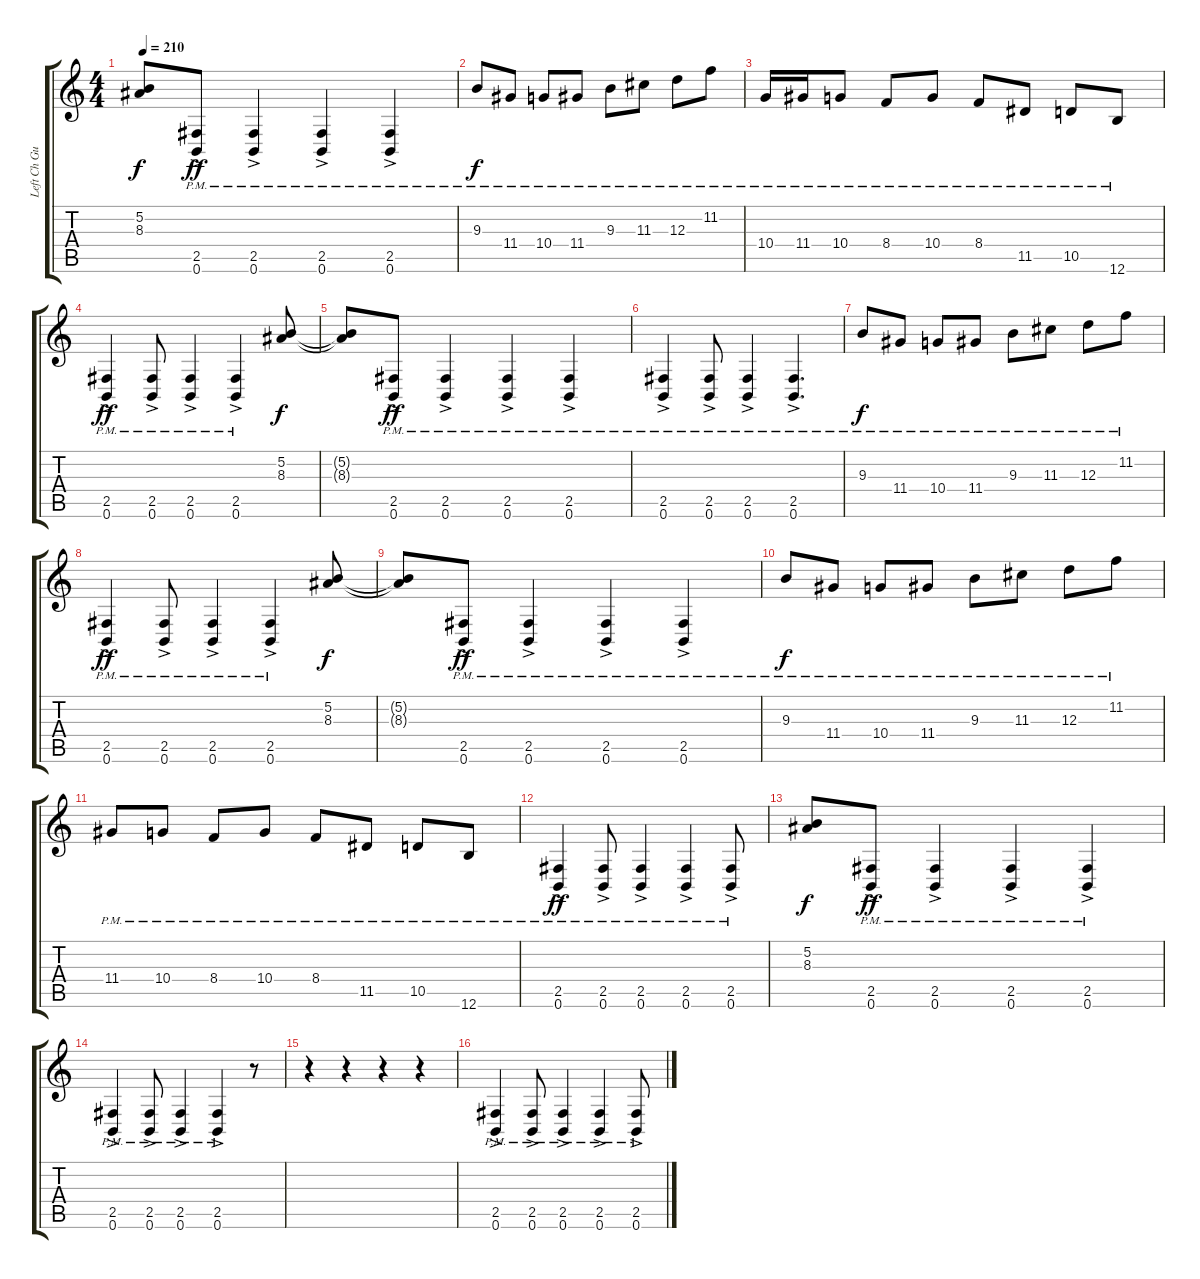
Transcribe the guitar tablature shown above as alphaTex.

\track ("Left Ch Guitar" "Left Ch Gu") {instrument overdrivenguitar}
\staff {score tabs}
\tuning (B3 Gb3 D3 A2 E2 B1) {hide}
\ts (4 4)
\tempo 210
\clef g2
\ks c
(5.2{t} 8.3{t}).8{dy f} (2.5{ac pm} 0.6{ac pm}).8{dy ff} (2.5{ac pm} 0.6{ac pm}).4 (2.5{ac pm} 0.6{ac pm}).4 (2.5{ac pm} 0.6{ac pm}).4 |
9.3{pm}.8{dy f} 11.4{pm}.8 10.4{pm}.8 11.4{pm}.8 9.3{pm}.8 11.3{pm}.8 12.3{pm}.8 11.2{pm}.8 |
10.4{pm}.16 11.4{pm}.16 10.4{pm}.8 8.4{pm}.8 10.4{pm}.8 8.4{pm}.8 11.5{pm}.8 10.5{pm}.8 12.6{pm}.8 |
(2.5{ac pm} 0.6{ac pm}).4{dy ff} (2.5{ac pm} 0.6{ac pm}).8 (2.5{ac pm} 0.6{ac pm}).4 (2.5{ac pm} 0.6{ac pm}).4 (5.2 8.3).8{dy f} |
(5.2{t} 8.3{t}).8 (2.5{ac pm} 0.6{ac pm}).8{dy ff} (2.5{ac pm} 0.6{ac pm}).4 (2.5{ac pm} 0.6{ac pm}).4 (2.5{ac pm} 0.6{ac pm}).4 |
(2.5{ac pm} 0.6{ac pm}).4 (2.5{ac pm} 0.6{ac pm}).8 (2.5{ac pm} 0.6{ac pm}).4 (2.5{ac pm} 0.6{ac pm}).4{d} |
9.3{pm}.8{dy f} 11.4{pm}.8 10.4{pm}.8 11.4{pm}.8 9.3{pm}.8 11.3{pm}.8 12.3{pm}.8 11.2{pm}.8 |
(2.5{ac pm} 0.6{ac pm}).4{dy ff} (2.5{ac pm} 0.6{ac pm}).8 (2.5{ac pm} 0.6{ac pm}).4 (2.5{ac pm} 0.6{ac pm}).4 (5.2 8.3).8{dy f} |
(5.2{t} 8.3{t}).8 (2.5{ac pm} 0.6{ac pm}).8{dy ff} (2.5{ac pm} 0.6{ac pm}).4 (2.5{ac pm} 0.6{ac pm}).4 (2.5{ac pm} 0.6{ac pm}).4 |
9.3{pm}.8{dy f} 11.4{pm}.8 10.4{pm}.8 11.4{pm}.8 9.3{pm}.8 11.3{pm}.8 12.3{pm}.8 11.2{pm}.8 |
11.4{pm}.8 10.4{pm}.8 8.4{pm}.8 10.4{pm}.8 8.4{pm}.8 11.5{pm}.8 10.5{pm}.8 12.6{pm}.8 |
(2.5{ac pm} 0.6{ac pm}).4{dy ff} (2.5{ac pm} 0.6{ac pm}).8 (2.5{ac pm} 0.6{ac pm}).4 (2.5{ac pm} 0.6{ac pm}).4 (2.5{ac pm} 0.6{ac pm}).8 |
(5.2 8.3).8{dy f} (2.5{ac pm} 0.6{ac pm}).8{dy ff} (2.5{ac pm} 0.6{ac pm}).4 (2.5{ac pm} 0.6{ac pm}).4 (2.5{ac pm} 0.6{ac pm}).4 |
(2.5{ac pm} 0.6{ac pm}).4 (2.5{ac pm} 0.6{ac pm}).8 (2.5{ac pm} 0.6{ac pm}).4 (2.5{ac pm} 0.6{ac pm}).4 r.8 |
r.4 r.4 r.4 r.4 |
(2.5{ac pm} 0.6{ac pm}).4 (2.5{ac pm} 0.6{ac pm}).8 (2.5{ac pm} 0.6{ac pm}).4 (2.5{ac pm} 0.6{ac pm}).4 (2.5{ac pm} 0.6{ac pm}).8
